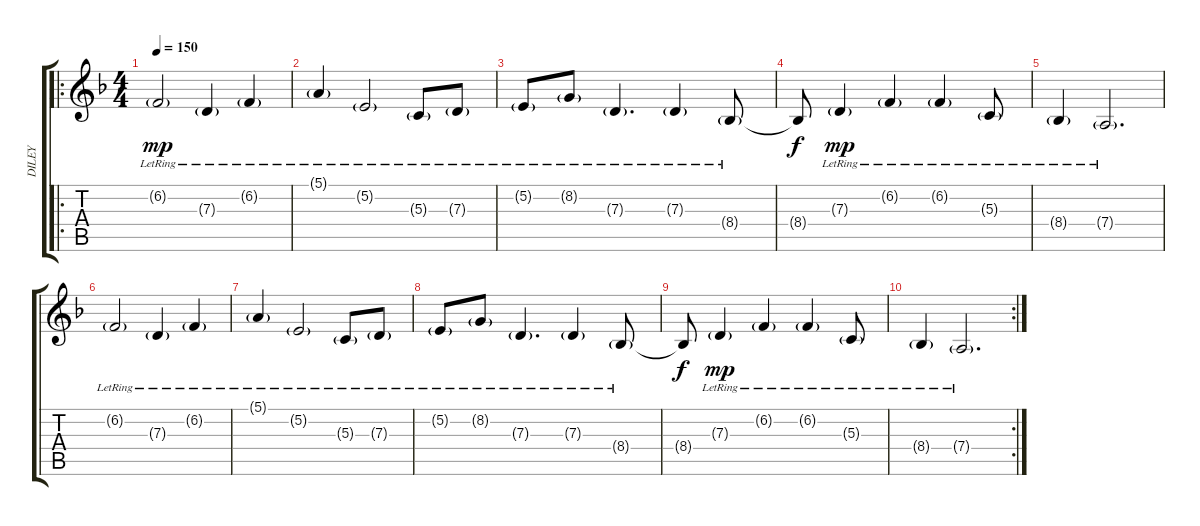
\track ("DILEY" "DILEY") {instrument voiceoohs}
\staff {score tabs}
\tuning (E4 B3 G3 D3 A2 E2) {hide}
\ro
\ts (4 4)
\tempo 150
\clef g2
\ks dminor
6.2{g lr}.2{dy mp volume 16} 7.3{g lr}.4 6.2{g lr}.4 |
5.1{g lr}.4 5.2{g lr}.2 5.3{g lr}.8 7.3{g lr}.8 |
5.2{g lr}.8 8.2{g lr}.8 7.3{g lr}.4{d} 7.3{g lr}.4 8.4{g lr}.8 |
8.4{t}.8{dy f} 7.3{g lr}.4{dy mp} 6.2{g lr}.4 6.2{g lr}.4 5.3{g lr}.8 |
8.4{g lr}.4 7.4{g lr}.2{d} |
6.2{g lr}.2 7.3{g lr}.4 6.2{g lr}.4 |
5.1{g lr}.4 5.2{g lr}.2 5.3{g lr}.8 7.3{g lr}.8 |
5.2{g lr}.8 8.2{g lr}.8 7.3{g lr}.4{d} 7.3{g lr}.4 8.4{g lr}.8 |
8.4{t}.8{dy f} 7.3{g lr}.4{dy mp} 6.2{g lr}.4 6.2{g lr}.4 5.3{g lr}.8 |
\rc 2
8.4{g lr}.4 7.4{g lr}.2{d}
